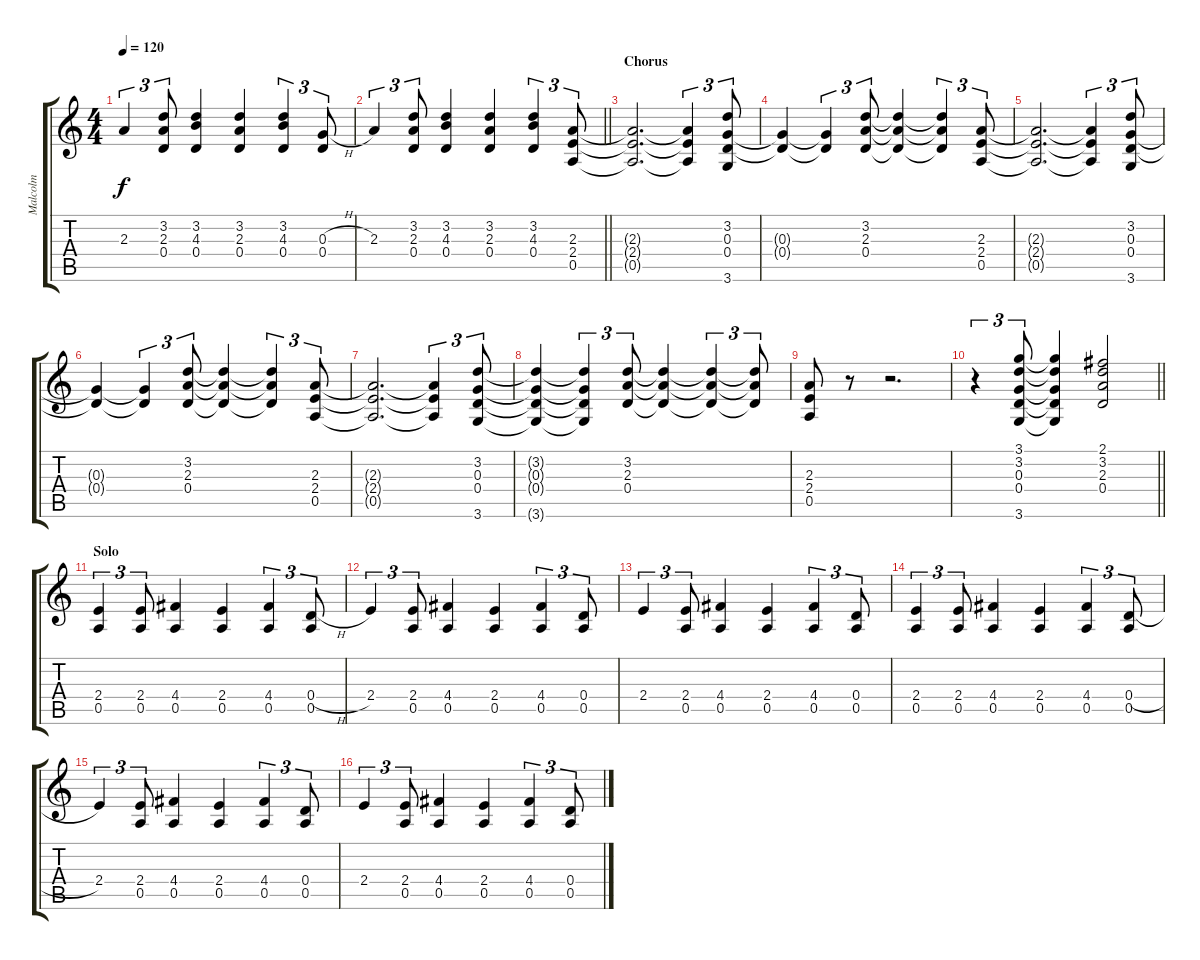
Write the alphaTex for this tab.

\track ("Malcolm" "Malcolm") {instrument overdrivenguitar}
\staff {score tabs}
\tuning (E4 B3 G3 D3 A2 E2) {hide}
\ts (4 4)
\tempo 120
\clef g2
\ks c
2.3.4{tu (3 2) dy f} (3.2 2.3 0.4).8{tu (3 2)} (3.2 4.3 0.4).4 (3.2 2.3 0.4).4 (3.2 4.3 0.4).4{tu (3 2)} (0.3{h} 0.4).8{tu (3 2)} |
\barLineRight lightlight
2.3.4{tu (3 2)} (3.2 2.3 0.4).8{tu (3 2)} (3.2 4.3 0.4).4 (3.2 2.3 0.4).4 (3.2 4.3 0.4).4{tu (3 2)} (2.3 2.4 0.5).8{tu (3 2)} |
\section ("" "Chorus")
(2.3{t} 2.4{t} 0.5{t}).2{d} (2.3{t} 2.4{t} 0.5{t}).4{tu (3 2)} (3.2 0.3 0.4 3.6).8{tu (3 2)} |
(0.3{t} 0.4{t}).4 (0.3{t} 0.4{t}).4{tu (3 2)} (3.2 2.3 0.4).8{tu (3 2)} (3.2{t} 2.3{t} 0.4{t}).4 (3.2{t} 2.3{t} 0.4{t}).4{tu (3 2)} (2.3 2.4 0.5).8{tu (3 2)} |
(2.3{t} 2.4{t} 0.5{t}).2{d} (2.3{t} 2.4{t} 0.5{t}).4{tu (3 2)} (3.2 0.3 0.4 3.6).8{tu (3 2)} |
(0.3{t} 0.4{t}).4 (0.3{t} 0.4{t}).4{tu (3 2)} (3.2 2.3 0.4).8{tu (3 2)} (3.2{t} 2.3{t} 0.4{t}).4 (3.2{t} 2.3{t} 0.4{t}).4{tu (3 2)} (2.3 2.4 0.5).8{tu (3 2)} |
(2.3{t} 2.4{t} 0.5{t}).2{d} (2.3{t} 2.4{t} 0.5{t}).4{tu (3 2)} (3.2 0.3 0.4 3.6).8{tu (3 2)} |
(3.2{t} 0.3{t} 0.4{t} 3.6{t}).4 (3.2{t} 0.3{t} 0.4{t} 3.6{t}).4{tu (3 2)} (3.2 2.3 0.4).8{tu (3 2)} (3.2{t} 2.3{t} 0.4{t}).4 (3.2{t} 2.3{t} 0.4{t}).4{tu (3 2)} (3.2{t} 2.3{t} 0.4{t}).8{tu (3 2)} |
(2.3 2.4 0.5).8 r.8 r.2{d} |
\barLineRight lightlight
r.4{tu (3 2)} (3.1 3.2 0.3 0.4 3.6).8{tu (3 2)} (3.1{t} 3.2{t} 0.3{t} 0.4{t} 3.6{t}).4 (2.1 3.2 2.3 0.4).2 |
\section ("" "Solo")
(2.4 0.5).4{tu (3 2)} (2.4 0.5).8{tu (3 2)} (4.4 0.5).4 (2.4 0.5).4 (4.4 0.5).4{tu (3 2)} (0.4{h} 0.5).8{tu (3 2)} |
2.4.4{tu (3 2)} (2.4 0.5).8{tu (3 2)} (4.4 0.5).4 (2.4 0.5).4 (4.4 0.5).4{tu (3 2)} (0.4 0.5).8{tu (3 2)} |
2.4.4{tu (3 2)} (2.4 0.5).8{tu (3 2)} (4.4 0.5).4 (2.4 0.5).4 (4.4 0.5).4{tu (3 2)} (0.4 0.5).8{tu (3 2)} |
(2.4 0.5).4{tu (3 2)} (2.4 0.5).8{tu (3 2)} (4.4 0.5).4 (2.4 0.5).4 (4.4 0.5).4{tu (3 2)} (0.4{h} 0.5).8{tu (3 2)} |
2.4.4{tu (3 2)} (2.4 0.5).8{tu (3 2)} (4.4 0.5).4 (2.4 0.5).4 (4.4 0.5).4{tu (3 2)} (0.4 0.5).8{tu (3 2)} |
2.4.4{tu (3 2)} (2.4 0.5).8{tu (3 2)} (4.4 0.5).4 (2.4 0.5).4 (4.4 0.5).4{tu (3 2)} (0.4 0.5).8{tu (3 2)}
